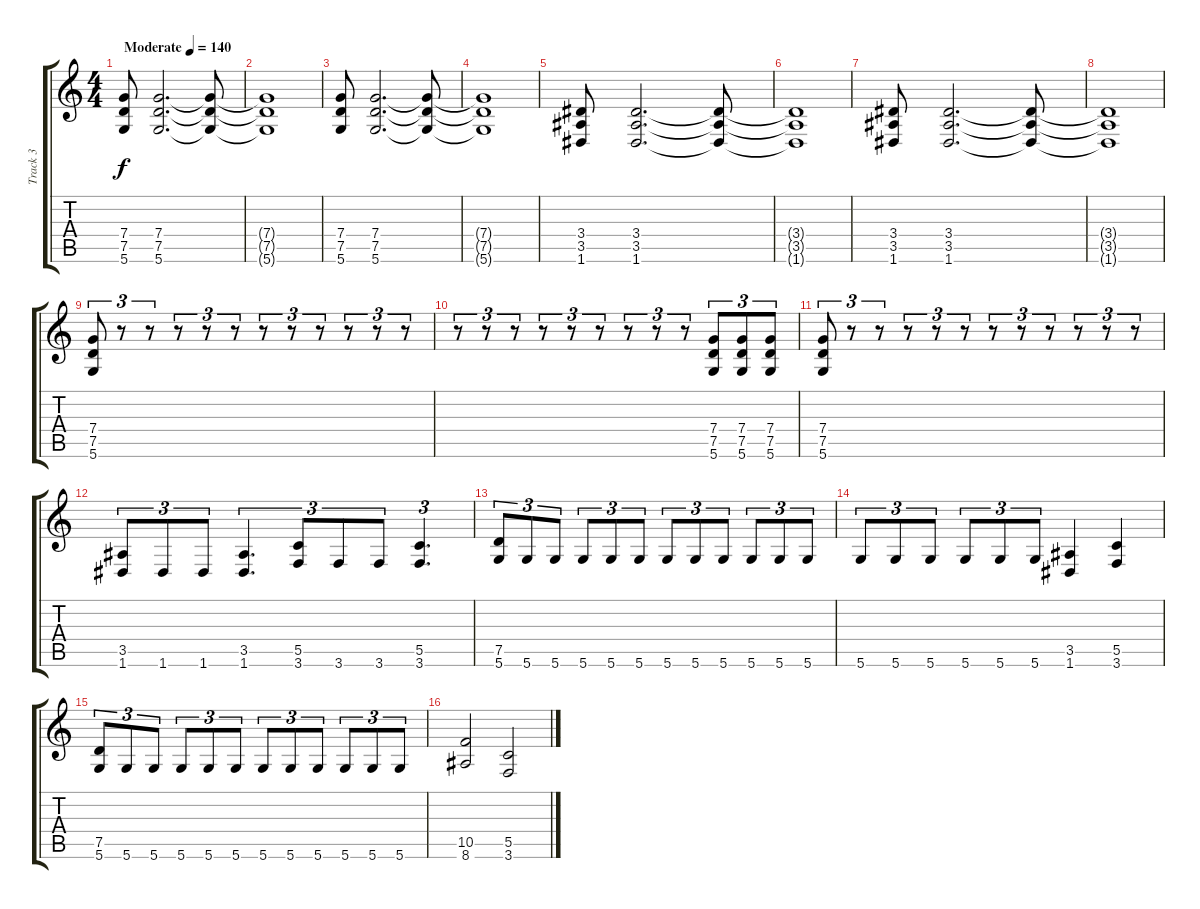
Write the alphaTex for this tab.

\track ("Track 3" "Track 3") {instrument overdrivenguitar}
\staff {score tabs}
\tuning (D4 A3 F3 C3 G2 D2) {hide}
\ts (4 4)
\tempo (140 "Moderate")
\clef g2
\ks c
(7.4 7.5 5.6).8{dy f instrument overdrivenguitar} (7.4 7.5 5.6).2{d} (7.4{t} 7.5{t} 5.6{t}).8 |
(7.4{t} 7.5{t} 5.6{t}).1 |
(7.4 7.5 5.6).8 (7.4 7.5 5.6).2{d} (7.4{t} 7.5{t} 5.6{t}).8 |
(7.4{t} 7.5{t} 5.6{t}).1 |
(3.4 3.5 1.6).8 (3.4 3.5 1.6).2{d} (3.4{t} 3.5{t} 1.6{t}).8 |
(3.4{t} 3.5{t} 1.6{t}).1 |
(3.4 3.5 1.6).8 (3.4 3.5 1.6).2{d} (3.4{t} 3.5{t} 1.6{t}).8 |
(3.4{t} 3.5{t} 1.6{t}).1 |
(7.4 7.5 5.6).8{tu (3 2)} r.8{tu (3 2)} r.8{tu (3 2)} r.8{tu (3 2)} r.8{tu (3 2)} r.8{tu (3 2)} r.8{tu (3 2)} r.8{tu (3 2)} r.8{tu (3 2)} r.8{tu (3 2)} r.8{tu (3 2)} r.8{tu (3 2)} |
r.8{tu (3 2)} r.8{tu (3 2)} r.8{tu (3 2)} r.8{tu (3 2)} r.8{tu (3 2)} r.8{tu (3 2)} r.8{tu (3 2)} r.8{tu (3 2)} r.8{tu (3 2)} (7.4 7.5 5.6).8{tu (3 2)} (7.4 7.5 5.6).8{tu (3 2)} (7.4 7.5 5.6).8{tu (3 2)} |
(7.4 7.5 5.6).8{tu (3 2)} r.8{tu (3 2)} r.8{tu (3 2)} r.8{tu (3 2)} r.8{tu (3 2)} r.8{tu (3 2)} r.8{tu (3 2)} r.8{tu (3 2)} r.8{tu (3 2)} r.8{tu (3 2)} r.8{tu (3 2)} r.8{tu (3 2)} |
(3.5 1.6).8{tu (3 2)} 1.6.8{tu (3 2)} 1.6.8{tu (3 2)} (3.5 1.6).4{d tu (3 2)} (5.5 3.6).8{tu (3 2)} 3.6.8{tu (3 2)} 3.6.8{tu (3 2)} (5.5 3.6).4{d tu (3 2)} |
(7.5 5.6).8{tu (3 2)} 5.6.8{tu (3 2)} 5.6.8{tu (3 2)} 5.6.8{tu (3 2)} 5.6.8{tu (3 2)} 5.6.8{tu (3 2)} 5.6.8{tu (3 2)} 5.6.8{tu (3 2)} 5.6.8{tu (3 2)} 5.6.8{tu (3 2)} 5.6.8{tu (3 2)} 5.6.8{tu (3 2)} |
5.6.8{tu (3 2)} 5.6.8{tu (3 2)} 5.6.8{tu (3 2)} 5.6.8{tu (3 2)} 5.6.8{tu (3 2)} 5.6.8{tu (3 2)} (3.5 1.6).4 (5.5 3.6).4 |
(7.5 5.6).8{tu (3 2)} 5.6.8{tu (3 2)} 5.6.8{tu (3 2)} 5.6.8{tu (3 2)} 5.6.8{tu (3 2)} 5.6.8{tu (3 2)} 5.6.8{tu (3 2)} 5.6.8{tu (3 2)} 5.6.8{tu (3 2)} 5.6.8{tu (3 2)} 5.6.8{tu (3 2)} 5.6.8{tu (3 2)} |
(10.5 8.6).2 (5.5 3.6).2
